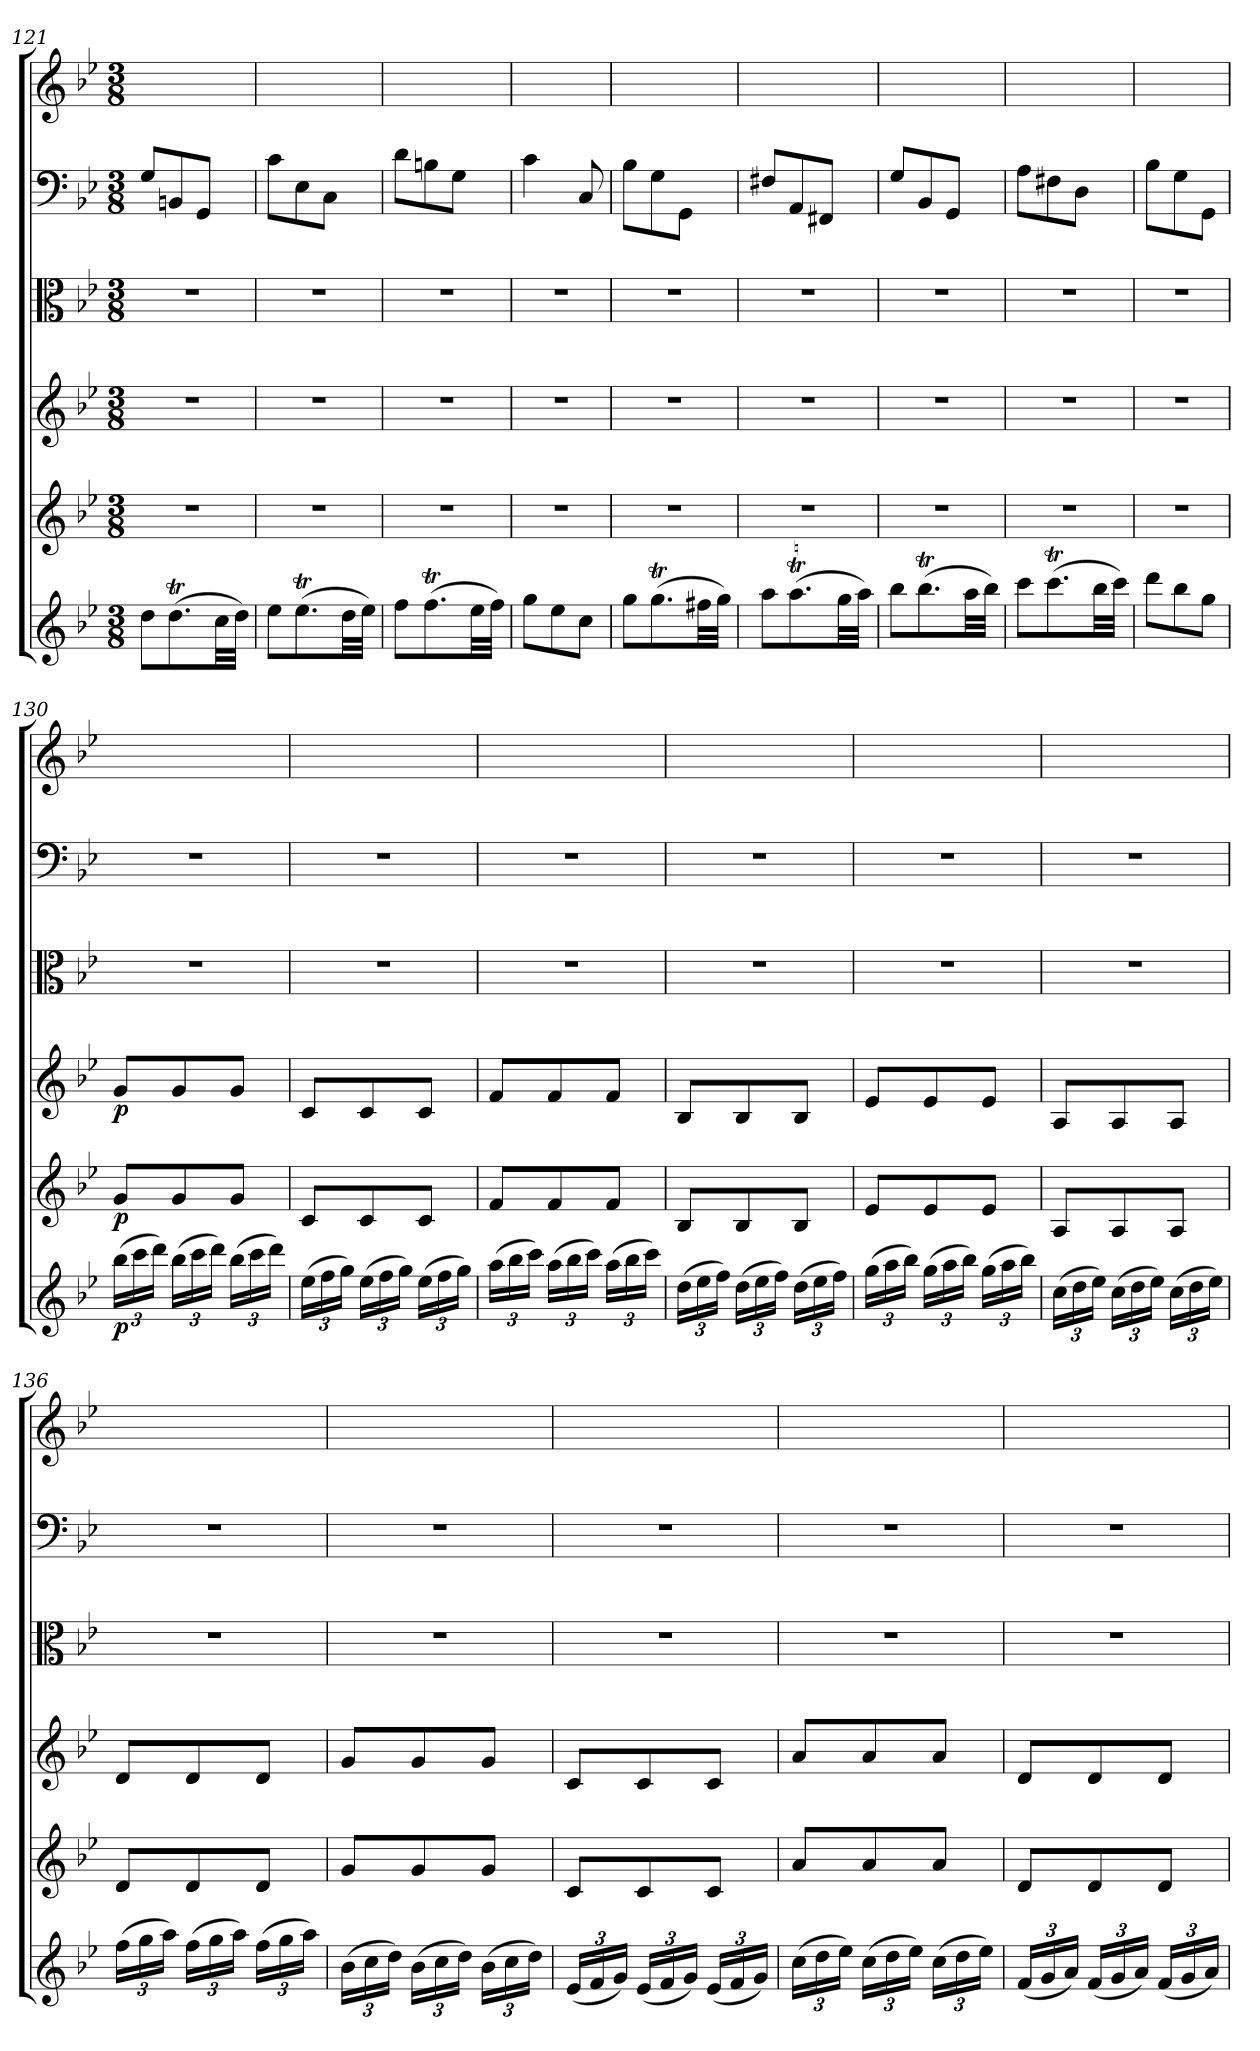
**kern	**dynam	**kern	**dynam	**kern	**dynam	**kern	**kern	**kern
*part6	*part6	*part5	*part5	*part4	*part4	*part3	*part2	*part1
*staff6	*staff6	*staff5	*staff5	*staff4	*staff4	*staff3	*staff2	*staff1
*clefG2	*	*clefG2	*	*clefG2	*	*clefC3	*clefF4	*clefG2
*k[b-e-]	*	*k[b-e-]	*	*k[b-e-]	*	*k[b-e-]	*k[b-e-]	*k[b-e-]
*B-:	*	*B-:	*	*B-:	*	*B-:	*B-:	*B-:
*M3/8	*	*M3/8	*	*M3/8	*	*M3/8	*M3/8	*M3/8
=121	=121	=121	=121	=121	=121	=121	=121	=121
8dd\L	.	4.r	.	4.r	.	4.r	8G/L	4.ryy
(8.ddt\	.	.	.	.	.	.	8BBn/	.
.	.	.	.	.	.	.	8GG/J	.
32cc\LL	.	.	.	.	.	.	.	.
32dd\JJJ)	.	.	.	.	.	.	.	.
=122	=122	=122	=122	=122	=122	=122	=122	=122
8ee-\L	.	4.r	.	4.r	.	4.r	8c\L	4.ryy
(8.ee-T\	.	.	.	.	.	.	8E-\	.
.	.	.	.	.	.	.	8C\J	.
32dd\LL	.	.	.	.	.	.	.	.
32ee-\JJJ)	.	.	.	.	.	.	.	.
=123	=123	=123	=123	=123	=123	=123	=123	=123
8ff\L	.	4.r	.	4.r	.	4.r	8d\L	4.ryy
(8.ffT\	.	.	.	.	.	.	8Bn\	.
.	.	.	.	.	.	.	8G\J	.
32ee-\LL	.	.	.	.	.	.	.	.
32ff\JJJ)	.	.	.	.	.	.	.	.
=124	=124	=124	=124	=124	=124	=124	=124	=124
8gg\L	.	4.r	.	4.r	.	4.r	4c\	4.ryy
8ee-\	.	.	.	.	.	.	.	.
8cc\J	.	.	.	.	.	.	8C/	.
=125	=125	=125	=125	=125	=125	=125	=125	=125
8gg\L	.	4.r	.	4.r	.	4.r	8B-\L	4.ryy
(8.ggT\	.	.	.	.	.	.	8G\	.
.	.	.	.	.	.	.	8GG\J	.
32ff#X\LL	.	.	.	.	.	.	.	.
32gg\JJJ)	.	.	.	.	.	.	.	.
=126	=126	=126	=126	=126	=126	=126	=126	=126
8aa\L	.	4.r	.	4.r	.	4.r	8F#X/L	4.ryy
(8.aaT\	.	.	.	.	.	.	8AA/	.
.	.	.	.	.	.	.	8FF#X/J	.
32gg\LL	.	.	.	.	.	.	.	.
32aa\JJJ)	.	.	.	.	.	.	.	.
=127	=127	=127	=127	=127	=127	=127	=127	=127
8bb-\L	.	4.r	.	4.r	.	4.r	8G/L	4.ryy
(8.bb-T\	.	.	.	.	.	.	8BB-/	.
.	.	.	.	.	.	.	8GG/J	.
32aa\LL	.	.	.	.	.	.	.	.
32bb-\JJJ)	.	.	.	.	.	.	.	.
=128	=128	=128	=128	=128	=128	=128	=128	=128
8ccc\L	.	4.r	.	4.r	.	4.r	8A\L	4.ryy
(8.cccT\	.	.	.	.	.	.	8F#X\	.
.	.	.	.	.	.	.	8D\J	.
32bb-\LL	.	.	.	.	.	.	.	.
32ccc\JJJ)	.	.	.	.	.	.	.	.
=129	=129	=129	=129	=129	=129	=129	=129	=129
8ddd\L	.	4.r	.	4.r	.	4.r	8B-\L	4.ryy
8bb-\	.	.	.	.	.	.	8G\	.
8gg\J	.	.	.	.	.	.	8GG\J	.
=130	=130	=130	=130	=130	=130	=130	=130	=130
(24bb-\LL	p	8g/L	p	8g/L	p	4.r	4.r	4.ryy
24ccc\	.	.	.	.	.	.	.	.
24ddd\JJ)	.	.	.	.	.	.	.	.
(24bb-\LL	.	8g/	.	8g/	.	.	.	.
24ccc\	.	.	.	.	.	.	.	.
24ddd\JJ)	.	.	.	.	.	.	.	.
(24bb-\LL	.	8g/J	.	8g/J	.	.	.	.
24ccc\	.	.	.	.	.	.	.	.
24ddd\JJ)	.	.	.	.	.	.	.	.
=131	=131	=131	=131	=131	=131	=131	=131	=131
(24ee-\LL	.	8c/L	.	8c/L	.	4.r	4.r	4.ryy
24ff\	.	.	.	.	.	.	.	.
24gg\JJ)	.	.	.	.	.	.	.	.
(24ee-\LL	.	8c/	.	8c/	.	.	.	.
24ff\	.	.	.	.	.	.	.	.
24gg\JJ)	.	.	.	.	.	.	.	.
(24ee-\LL	.	8c/J	.	8c/J	.	.	.	.
24ff\	.	.	.	.	.	.	.	.
24gg\JJ)	.	.	.	.	.	.	.	.
=132	=132	=132	=132	=132	=132	=132	=132	=132
(24aa\LL	.	8f/L	.	8f/L	.	4.r	4.r	4.ryy
24bb-\	.	.	.	.	.	.	.	.
24ccc\JJ)	.	.	.	.	.	.	.	.
(24aa\LL	.	8f/	.	8f/	.	.	.	.
24bb-\	.	.	.	.	.	.	.	.
24ccc\JJ)	.	.	.	.	.	.	.	.
(24aa\LL	.	8f/J	.	8f/J	.	.	.	.
24bb-\	.	.	.	.	.	.	.	.
24ccc\JJ)	.	.	.	.	.	.	.	.
=133	=133	=133	=133	=133	=133	=133	=133	=133
(24dd\LL	.	8B-/L	.	8B-/L	.	4.r	4.r	4.ryy
24ee-\	.	.	.	.	.	.	.	.
24ff\JJ)	.	.	.	.	.	.	.	.
(24dd\LL	.	8B-/	.	8B-/	.	.	.	.
24ee-\	.	.	.	.	.	.	.	.
24ff\JJ)	.	.	.	.	.	.	.	.
(24dd\LL	.	8B-/J	.	8B-/J	.	.	.	.
24ee-\	.	.	.	.	.	.	.	.
24ff\JJ)	.	.	.	.	.	.	.	.
=134	=134	=134	=134	=134	=134	=134	=134	=134
(24gg\LL	.	8e-/L	.	8e-/L	.	4.r	4.r	4.ryy
24aa\	.	.	.	.	.	.	.	.
24bb-\JJ)	.	.	.	.	.	.	.	.
(24gg\LL	.	8e-/	.	8e-/	.	.	.	.
24aa\	.	.	.	.	.	.	.	.
24bb-\JJ)	.	.	.	.	.	.	.	.
(24gg\LL	.	8e-/J	.	8e-/J	.	.	.	.
24aa\	.	.	.	.	.	.	.	.
24bb-\JJ)	.	.	.	.	.	.	.	.
=135	=135	=135	=135	=135	=135	=135	=135	=135
(24cc\LL	.	8A/L	.	8A/L	.	4.r	4.r	4.ryy
24dd\	.	.	.	.	.	.	.	.
24ee-\JJ)	.	.	.	.	.	.	.	.
(24cc\LL	.	8A/	.	8A/	.	.	.	.
24dd\	.	.	.	.	.	.	.	.
24ee-\JJ)	.	.	.	.	.	.	.	.
(24cc\LL	.	8A/J	.	8A/J	.	.	.	.
24dd\	.	.	.	.	.	.	.	.
24ee-\JJ)	.	.	.	.	.	.	.	.
=136	=136	=136	=136	=136	=136	=136	=136	=136
(24ff\LL	.	8d/L	.	8d/L	.	4.r	4.r	4.ryy
24gg\	.	.	.	.	.	.	.	.
24aa\JJ)	.	.	.	.	.	.	.	.
(24ff\LL	.	8d/	.	8d/	.	.	.	.
24gg\	.	.	.	.	.	.	.	.
24aa\JJ)	.	.	.	.	.	.	.	.
(24ff\LL	.	8d/J	.	8d/J	.	.	.	.
24gg\	.	.	.	.	.	.	.	.
24aa\JJ)	.	.	.	.	.	.	.	.
=137	=137	=137	=137	=137	=137	=137	=137	=137
(24b-\LL	.	8g/L	.	8g/L	.	4.r	4.r	4.ryy
24cc\	.	.	.	.	.	.	.	.
24dd\JJ)	.	.	.	.	.	.	.	.
(24b-\LL	.	8g/	.	8g/	.	.	.	.
24cc\	.	.	.	.	.	.	.	.
24dd\JJ)	.	.	.	.	.	.	.	.
(24b-\LL	.	8g/J	.	8g/J	.	.	.	.
24cc\	.	.	.	.	.	.	.	.
24dd\JJ)	.	.	.	.	.	.	.	.
=138	=138	=138	=138	=138	=138	=138	=138	=138
(24e-/LL	.	8c/L	.	8c/L	.	4.r	4.r	4.ryy
24f/	.	.	.	.	.	.	.	.
24g/JJ)	.	.	.	.	.	.	.	.
(24e-/LL	.	8c/	.	8c/	.	.	.	.
24f/	.	.	.	.	.	.	.	.
24g/JJ)	.	.	.	.	.	.	.	.
(24e-/LL	.	8c/J	.	8c/J	.	.	.	.
24f/	.	.	.	.	.	.	.	.
24g/JJ)	.	.	.	.	.	.	.	.
=139	=139	=139	=139	=139	=139	=139	=139	=139
(24cc\LL	.	8a/L	.	8a/L	.	4.r	4.r	4.ryy
24dd\	.	.	.	.	.	.	.	.
24ee-\JJ)	.	.	.	.	.	.	.	.
(24cc\LL	.	8a/	.	8a/	.	.	.	.
24dd\	.	.	.	.	.	.	.	.
24ee-\JJ)	.	.	.	.	.	.	.	.
(24cc\LL	.	8a/J	.	8a/J	.	.	.	.
24dd\	.	.	.	.	.	.	.	.
24ee-\JJ)	.	.	.	.	.	.	.	.
=140	=140	=140	=140	=140	=140	=140	=140	=140
(24f/LL	.	8d/L	.	8d/L	.	4.r	4.r	4.ryy
24g/	.	.	.	.	.	.	.	.
24a/JJ)	.	.	.	.	.	.	.	.
(24f/LL	.	8d/	.	8d/	.	.	.	.
24g/	.	.	.	.	.	.	.	.
24a/JJ)	.	.	.	.	.	.	.	.
(24f/LL	.	8d/J	.	8d/J	.	.	.	.
24g/	.	.	.	.	.	.	.	.
24a/JJ)	.	.	.	.	.	.	.	.
=	=	=	=	=	=	=	=	=
*-	*-	*-	*-	*-	*-	*-	*-	*-
